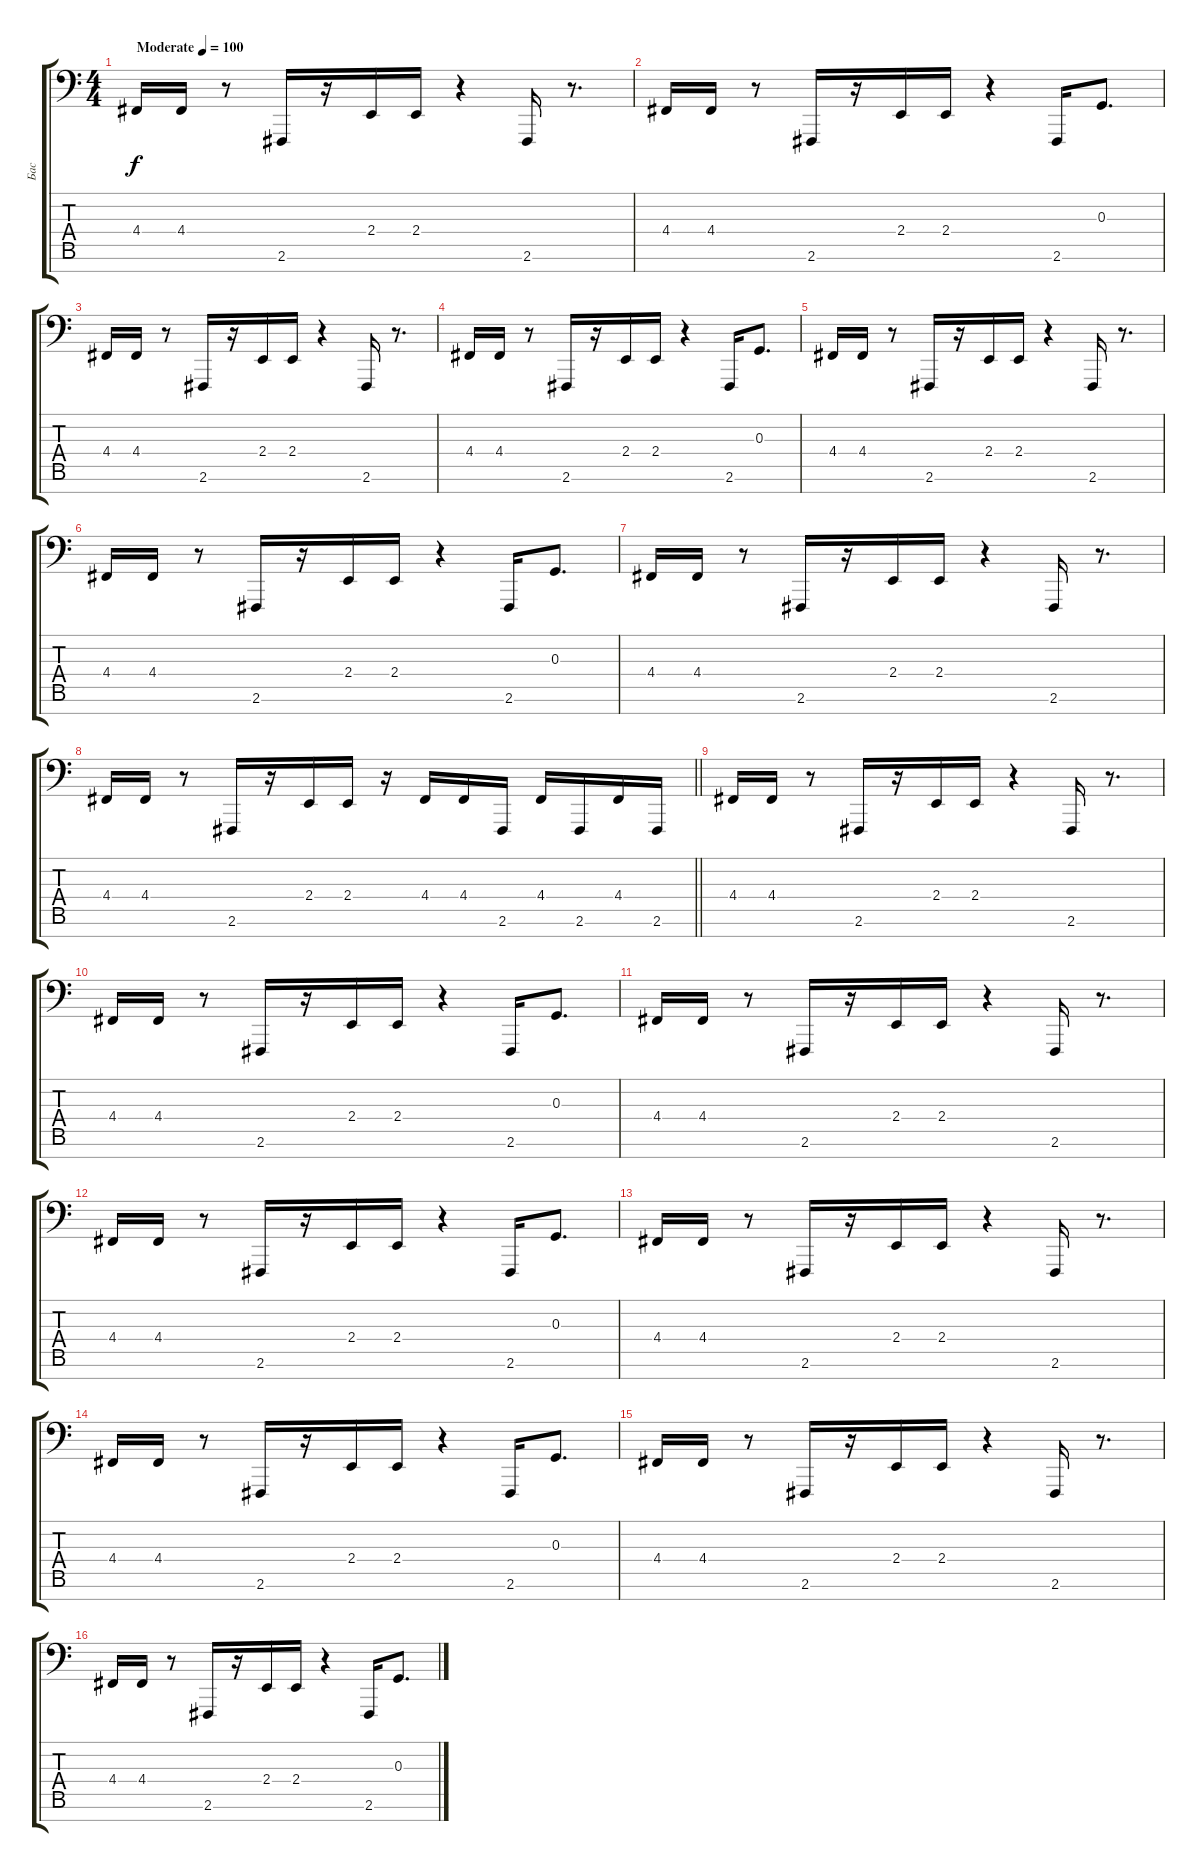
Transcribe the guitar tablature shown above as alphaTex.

\track ("Бас" "Бас") {instrument lead1square}
\staff {score tabs}
\tuning (E3 B2 G2 D2 A1 E1 B0) {hide}
\ts (4 4)
\tempo (100 "Moderate")
\clef f4
\ks c
4.4.16{dy f instrument lead1square} 4.4.16 r.8 2.6.16 r.16 2.4.16 2.4.16 r.4 2.6.16 r.8{d} |
4.4.16 4.4.16 r.8 2.6.16 r.16 2.4.16 2.4.16 r.4 2.6.16 0.3.8{d} |
4.4.16 4.4.16 r.8 2.6.16 r.16 2.4.16 2.4.16 r.4 2.6.16 r.8{d} |
4.4.16 4.4.16 r.8 2.6.16 r.16 2.4.16 2.4.16 r.4 2.6.16 0.3.8{d} |
4.4.16 4.4.16 r.8 2.6.16 r.16 2.4.16 2.4.16 r.4 2.6.16 r.8{d} |
4.4.16 4.4.16 r.8 2.6.16 r.16 2.4.16 2.4.16 r.4 2.6.16 0.3.8{d} |
4.4.16 4.4.16 r.8 2.6.16 r.16 2.4.16 2.4.16 r.4 2.6.16 r.8{d} |
\barLineRight lightlight
4.4.16 4.4.16 r.8 2.6.16 r.16 2.4.16 2.4.16 r.16 4.4.16 4.4.16 2.6.16 4.4.16 2.6.16 4.4.16 2.6.16 |
\section ("" "")
4.4.16 4.4.16 r.8 2.6.16 r.16 2.4.16 2.4.16 r.4 2.6.16 r.8{d} |
4.4.16 4.4.16 r.8 2.6.16 r.16 2.4.16 2.4.16 r.4 2.6.16 0.3.8{d} |
4.4.16 4.4.16 r.8 2.6.16 r.16 2.4.16 2.4.16 r.4 2.6.16 r.8{d} |
4.4.16 4.4.16 r.8 2.6.16 r.16 2.4.16 2.4.16 r.4 2.6.16 0.3.8{d} |
4.4.16 4.4.16 r.8 2.6.16 r.16 2.4.16 2.4.16 r.4 2.6.16 r.8{d} |
4.4.16 4.4.16 r.8 2.6.16 r.16 2.4.16 2.4.16 r.4 2.6.16 0.3.8{d} |
4.4.16 4.4.16 r.8 2.6.16 r.16 2.4.16 2.4.16 r.4 2.6.16 r.8{d} |
4.4.16 4.4.16 r.8 2.6.16 r.16 2.4.16 2.4.16 r.4 2.6.16 0.3.8{d}
